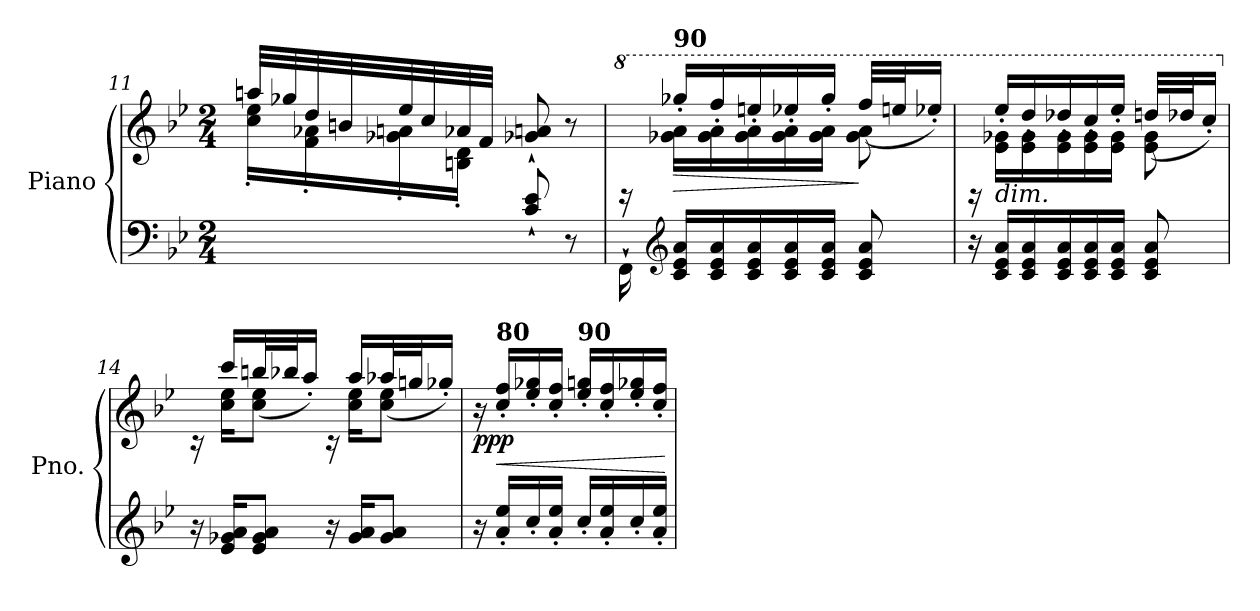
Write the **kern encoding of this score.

**kern	**kern	**dynam
*part1	*part1	*part1
*staff2	*staff1	*staff1/2
*I"Piano	*	*
*I'Pno.	*	*
*clefF4	*clefG2	*
*k[b-e-]	*k[b-e-]	*
*M2/4	*M2/4	*
=11	=11	=11
*	*^	*
4ryy	32aan/	16cc\' 16ee-\'	.
.	32gg-X/	.	.
.	32dd/	16f\' 16a-X\'	.
.	32bn/	.	.
.	32ee-/	16g-X\' 16an\'	.
.	32cc/	.	.
.	32a-X/	16Bn\' 16d\'JJ	.
.	32f/JJJ	.	.
8c/` 8e-/`	8g-X/` 8an/`	4ryy	.
8r	8r	.	.
!!LO:LB:g=z	!!
=12	=12	=12	=12
*	*8va	*	*
16FF`\	16rc	16ryy	.
*clefG2	*	*	*
!	!LO:TX:a:B:t=90	!	!
!	!	!	!LO:HP:b
16c/ 16e-/ 16a/LL	16gg-X\ 16aa\LL	16ggg-X'/LL	>
16c/ 16e-/ 16a/	16gg-\ 16aa\	16fff'/	.
16c/ 16e-/ 16a/	16gg-\ 16aa\	16eeen'/	.
16c/ 16e-/ 16a/	16gg-\ 16aa\	16eee-X'/	.
16c/ 16e-/ 16a/JJ	16gg-\ 16aa\JJ	16ggg-'/JJ	.
8c/ 8e-/ 8a/	8gg-\ 8aa\	(>32fff/LLL	]
.	.	32eeen/J	.
.	.	16eee-X'/JJ)	.
=13	=13	=13	=13
16r	16rc	16ryy	.
!	!LO:TX:b:i:t=dim.	!	!
16c/ 16e-/ 16a/LL	16ee-\ 16gg-X\LL	16eee-'/LL	.
16c/ 16e-/ 16a/	16ee-\ 16gg-\	16ddd'/	.
16c/ 16e-/ 16a/	16ee-\ 16gg-\	16ddd-X'/	.
16c/ 16e-/ 16a/	16ee-\ 16gg-\	16ccc'/	.
16c/ 16e-/ 16a/JJ	16ee-\ 16gg-\JJ	16eee-'/JJ	.
8c/ 8e-/ 8a/	8ee-\ 8gg-\	(>32dddn/LLL	.
.	.	32ddd-X/J	.
.	.	16ccc'/JJ)	.
=14	=14	=14	=14
*	*X8va	*	*
16r	16rc	16ryy	.
16e-/ 16g-X/ 16a/KL	16cc\ 16ee-\KL	16ccc'/LL	.
8e-/ 8g-/ 8a/J	8cc\ 8ee-\J	(>32bbn/L	.
.	.	32bb-X/J	.
.	.	16aa'/JJ)	.
16r	16rc	16ryy	.
16g-/ 16a/KL	16cc\ 16ee-\KL	16aa'/LL	.
8g-/ 8a/J	8cc\ 8ee-\J	(>32aa-X/L	.
.	.	32ggn/J	.
.	.	16gg-X'/JJ)	.
=15	=15	=15	=15
!	!	!	!LO:DY:b
*	*v	*v	*
16r	16r	ppp
!	!LO:TX:a:B:t=80	!
!	!	!LO:HP:b
16a/' 16ee-/'LL	16cc/' 16ff/'LL	<
16cc'/	16ee-/' 16gg-X/'	.
16a/' 16ee-/'JJ	16cc/' 16ff/'JJ	.
!	!LO:TX:a:B:t=90	!
16cc'/LL	16ee-/' 16ggn/'LL	.
16a/' 16ee-/'	16cc/' 16ff/'	.
16cc'/	16ee-/' 16gg-X/'	.
16a/' 16ee-/'JJ	16cc/' 16ff/'JJ	.
.	.	[
=	=	=
*-	*-	*-
